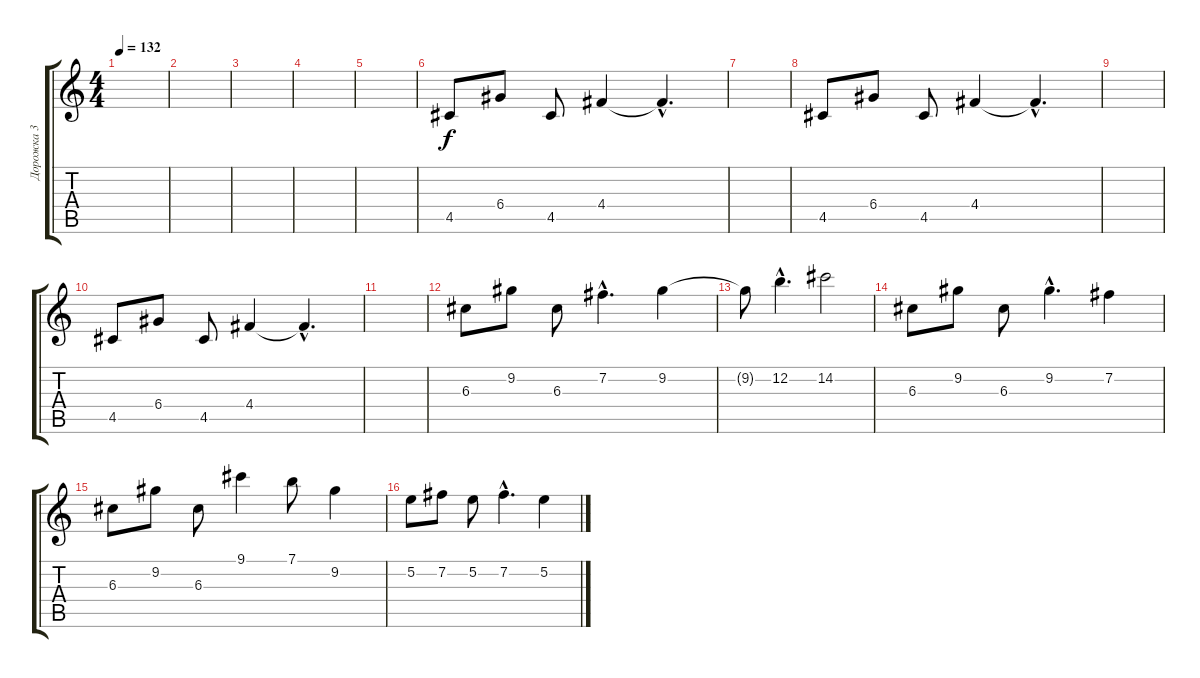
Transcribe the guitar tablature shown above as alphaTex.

\track ("Дорожка 3" "Дорожка 3") {instrument distortionguitar}
\staff {score tabs}
\tuning (E4 B3 G3 D3 A2 E2) {hide}
\ts (4 4)
\tempo 132
\clef g2
\ks c
|
|
|
|
|
4.5.8 6.4.8 4.5.8 4.4.4 4.4{hac t}.4{d} |
|
4.5.8 6.4.8 4.5.8 4.4.4 4.4{hac t}.4{d} |
|
4.5.8 6.4.8 4.5.8 4.4.4 4.4{hac t}.4{d} |
|
6.3.8 9.2.8 6.3.8 7.2{hac}.4{d} 9.2.4 |
9.2{t}.8 12.2{hac}.4{d} 14.2.2 |
6.3.8 9.2.8 6.3.8 9.2{hac}.4{d} 7.2.4 |
6.3.8 9.2.8 6.3.8 9.1.4 7.1.8 9.2.4 |
5.2.8 7.2.8 5.2.8 7.2{hac}.4{d} 5.2.4
